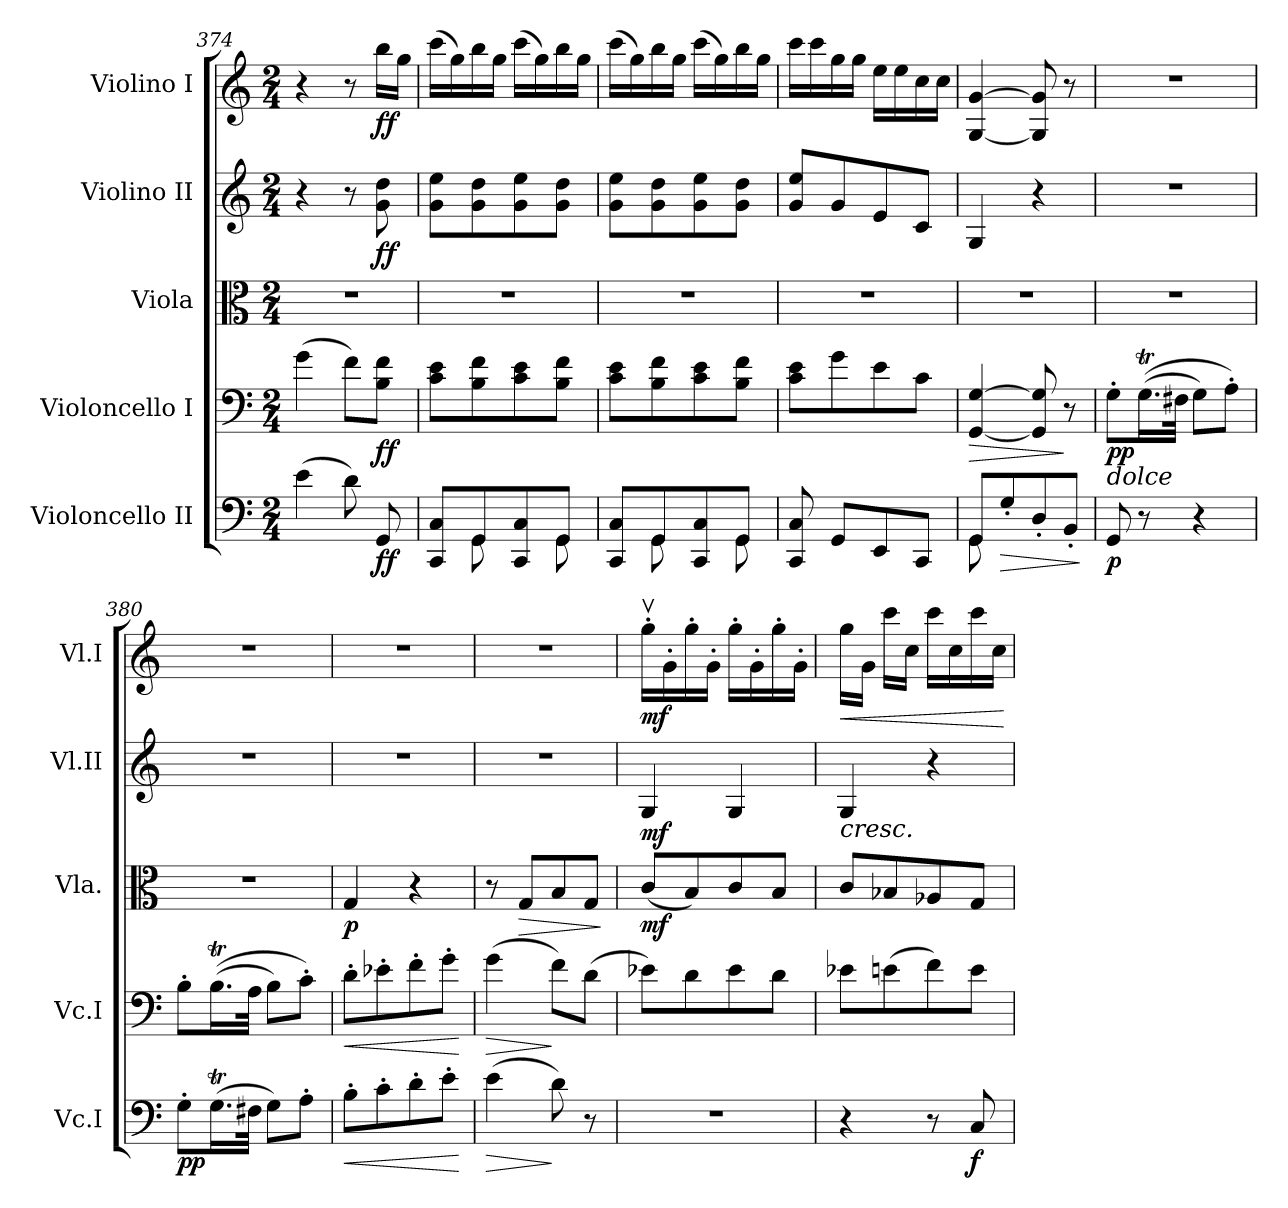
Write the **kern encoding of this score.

**kern	**dynam	**kern	**dynam	**kern	**dynam	**kern	**dynam	**kern	**dynam
*part5	*part5	*part4	*part4	*part3	*part3	*part2	*part2	*part1	*part1
*staff5	*staff5	*staff4	*staff4	*staff3	*staff3	*staff2	*staff2	*staff1	*staff1
*I"Violoncello II	*	*I"Violoncello I	*	*I"Viola	*	*I"Violino II	*	*I"Violino I	*
*I'Vc.I	*	*I'Vc.I	*	*I'Vla.	*	*I'Vl.II	*	*I'Vl.I	*
*clefF4	*	*clefF4	*	*clefC3	*	*clefG2	*	*clefG2	*
*k[]	*	*k[]	*	*k[]	*	*k[]	*	*k[]	*
*M2/4	*	*M2/4	*	*M2/4	*	*M2/4	*	*M2/4	*
=374	=374	=374	=374	=374	=374	=374	=374	=374	=374
(4e\	.	(4g\	.	2r	.	4r	.	4r	.
8d\)	.	8f\L)	.	.	.	8r	.	8r	.
!	!LO:DY:b	!	!LO:DY:b	!	!	!	!LO:DY:b	!	!LO:DY:b
8GG/	ff	8B\ 8f\J	ff	.	.	8g\ 8dd\	ff	16bb\LL	ff
.	.	.	.	.	.	.	.	16gg\JJ	.
=375	=375	=375	=375	=375	=375	=375	=375	=375	=375
*^	*	*	*	*	*	*	*	*	*
8CC/ 8C/L	8ryy	.	8c\ 8e\L	.	2r	.	8g\ 8ee\L	.	(16ccc\LL	.
.	.	.	.	.	.	.	.	.	16gg\)	.
8GG/	8GG\	.	8B\ 8f\	.	.	.	8g\ 8dd\	.	16bb\	.
.	.	.	.	.	.	.	.	.	16gg\JJ	.
8CC/ 8C/	8ryy	.	8c\ 8e\	.	.	.	8g\ 8ee\	.	(16ccc\LL	.
.	.	.	.	.	.	.	.	.	16gg\)	.
8GG/J	8GG\	.	8B\ 8f\J	.	.	.	8g\ 8dd\J	.	16bb\	.
.	.	.	.	.	.	.	.	.	16gg\JJ	.
=376	=376	=376	=376	=376	=376	=376	=376	=376	=376	=376
8CC/ 8C/L	8ryy	.	8c\ 8e\L	.	2r	.	8g\ 8ee\L	.	(16ccc\LL	.
.	.	.	.	.	.	.	.	.	16gg\)	.
8GG/	8GG\	.	8B\ 8f\	.	.	.	8g\ 8dd\	.	16bb\	.
.	.	.	.	.	.	.	.	.	16gg\JJ	.
8CC/ 8C/	8ryy	.	8c\ 8e\	.	.	.	8g\ 8ee\	.	(16ccc\LL	.
.	.	.	.	.	.	.	.	.	16gg\)	.
8GG/J	8GG\	.	8B\ 8f\J	.	.	.	8g\ 8dd\J	.	16bb\	.
.	.	.	.	.	.	.	.	.	16gg\JJ	.
*v	*v	*	*	*	*	*	*	*	*	*
=377	=377	=377	=377	=377	=377	=377	=377	=377	=377
8CC/ 8C/	.	8c\ 8e\L	.	2r	.	8g/ 8ee/L	.	16ccc\LL	.
.	.	.	.	.	.	.	.	16ccc\	.
8GG/L	.	8g\	.	.	.	8g/	.	16gg\	.
.	.	.	.	.	.	.	.	16gg\JJ	.
8EE/	.	8e\	.	.	.	8e/	.	16ee\LL	.
.	.	.	.	.	.	.	.	16ee\	.
8CC/J	.	8c\J	.	.	.	8c/J	.	16cc\	.
.	.	.	.	.	.	.	.	16cc\JJ	.
!!LO:LB:g=z
=378	=378	=378	=378	=378	=378	=378	=378	=378	=378
*^	*	*	*	*	*	*	*	*	*
!	!	!	!	!LO:HP:b	!	!	!	!	!	!
8GG/L	8GG\	.	[4GG/ [4G/	>	2r	.	4G/	.	[4G/ [4g/	.
!	!	!LO:HP:b	!	!	!	!	!	!	!	!
8G'/	4.ryy	>	.	.	.	.	.	.	.	.
8D'/	.	.	8GG/] 8G/]	.	.	.	4r	.	8G/] 8g/]	.
8BB'/J	.	.	8r	]	.	.	.	.	8r	.
*v	*v	*	*	*	*	*	*	*	*	*
.	]	.	.	.	.	.	.	.	.
=379	=379	=379	=379	=379	=379	=379	=379	=379	=379
!	!	!LO:TX:b:i:t=dolce	!	!	!	!	!	!	!
!	!LO:DY:b	!	!LO:DY:b	!	!	!	!	!	!
8GG/	p	8G'\L	pp	2r	.	2r	.	2r	.
8r	.	((16.GT\L	.	.	.	.	.	.	.
.	.	32F#X\JJk	.	.	.	.	.	.	.
4r	.	8G\L)	.	.	.	.	.	.	.
.	.	8A'\J)	.	.	.	.	.	.	.
=380	=380	=380	=380	=380	=380	=380	=380	=380	=380
!	!LO:DY:b	!	!	!	!	!	!	!	!
8G'\L	pp	8B'\L	.	2r	.	2r	.	2r	.
(16.GT\L	.	((16.Bt\L	.	.	.	.	.	.	.
32F#X\JJk	.	32A\JJk	.	.	.	.	.	.	.
8G\L)	.	8B\L)	.	.	.	.	.	.	.
8A'\J	.	8c'\J)	.	.	.	.	.	.	.
=381	=381	=381	=381	=381	=381	=381	=381	=381	=381
!	!LO:HP:b	!	!LO:HP:b	!	!LO:DY:b	!	!	!	!
8B'\L	<	8d'\L	<	4G/	p	2r	.	2r	.
8c'\	.	8e-X'\	.	.	.	.	.	.	.
8d'\	.	8f'\	.	4r	.	.	.	.	.
8e'\J	.	8g'\J	.	.	.	.	.	.	.
.	[	.	[	.	.	.	.	.	.
=382	=382	=382	=382	=382	=382	=382	=382	=382	=382
!	!LO:HP:b	!	!LO:HP:b	!	!	!	!	!	!
(4e\	>	(4g\	>	8r	.	2r	.	2r	.
!	!	!	!	!	!LO:HP:b	!	!	!	!
.	.	.	.	8G/L	>	.	.	.	.
8d\)	]	8f\L)	]	8B/	.	.	.	.	.
8r	.	(8d\J	.	8G/J	.	.	.	.	.
.	.	.	.	.	]	.	.	.	.
=383	=383	=383	=383	=383	=383	=383	=383	=383	=383
!	!	!	!	!	!LO:DY:b	!	!LO:DY:b	!	!LO:DY:b
2r	.	8e-X\L)	.	(8c/L	mf	4G/	mf	16ggv'\LL	mf
.	.	.	.	.	.	.	.	16g'\	.
.	.	8d\	.	8B/)	.	.	.	16gg'\	.
.	.	.	.	.	.	.	.	16g'\JJ	.
.	.	8e-\	.	8c/	.	4G/	.	16gg'\LL	.
.	.	.	.	.	.	.	.	16g'\	.
.	.	8d\J	.	8B/J	.	.	.	16gg'\	.
.	.	.	.	.	.	.	.	16g'\JJ	.
=384	=384	=384	=384	=384	=384	=384	=384	=384	=384
!	!	!	!	!	!	!LO:TX:b:i:t=cresc.	!	!	!
!	!	!	!	!	!	!	!	!	!LO:HP:b
4r	.	8e-X\L	.	8c/L	.	4G/	.	16gg\LL	<
.	.	.	.	.	.	.	.	16g\JJ	.
.	.	(8en\	.	8B-X/	.	.	.	16ccc\LL	.
.	.	.	.	.	.	.	.	16cc\JJ	.
8r	.	8f\)	.	8A-X/	.	4r	.	16ccc\LL	.
.	.	.	.	.	.	.	.	16cc\	.
!	!LO:DY:b	!	!	!	!	!	!	!	!
8C/	f	8e\J	.	8G/J	.	.	.	16ccc\	.
.	.	.	.	.	.	.	.	16cc\JJ	.
.	.	.	.	.	.	.	.	.	[
=	=	=	=	=	=	=	=	=	=
*-	*-	*-	*-	*-	*-	*-	*-	*-	*-
